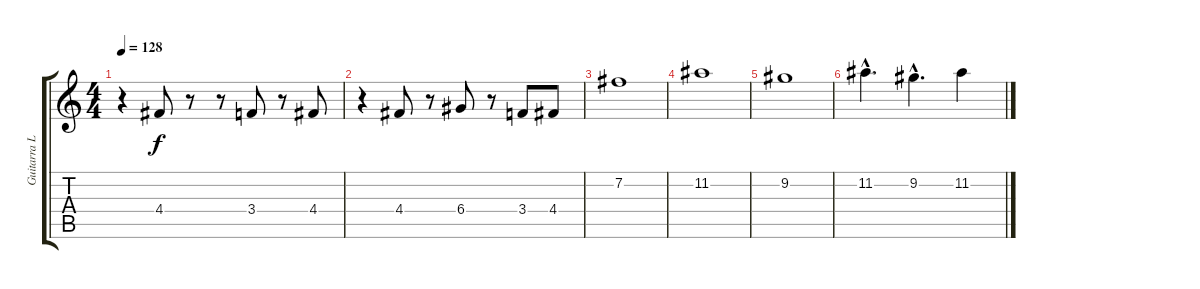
\track ("Guitarra Lider" "Guitarra L") {instrument overdrivenguitar}
\staff {score tabs}
\tuning (E4 B3 G3 D3 A2 E2) {hide}
\ts (4 4)
\tempo 128
\clef g2
\ks c
r.4{dy f} 4.4.8 r.8 r.8 3.4.8 r.8 4.4.8 |
r.4 4.4.8 r.8 6.4.8 r.8 3.4.8 4.4.8 |
7.2.1 |
11.2.1 |
9.2.1 |
11.2{hac}.4{d} 9.2{hac}.4{d} 11.2.4
